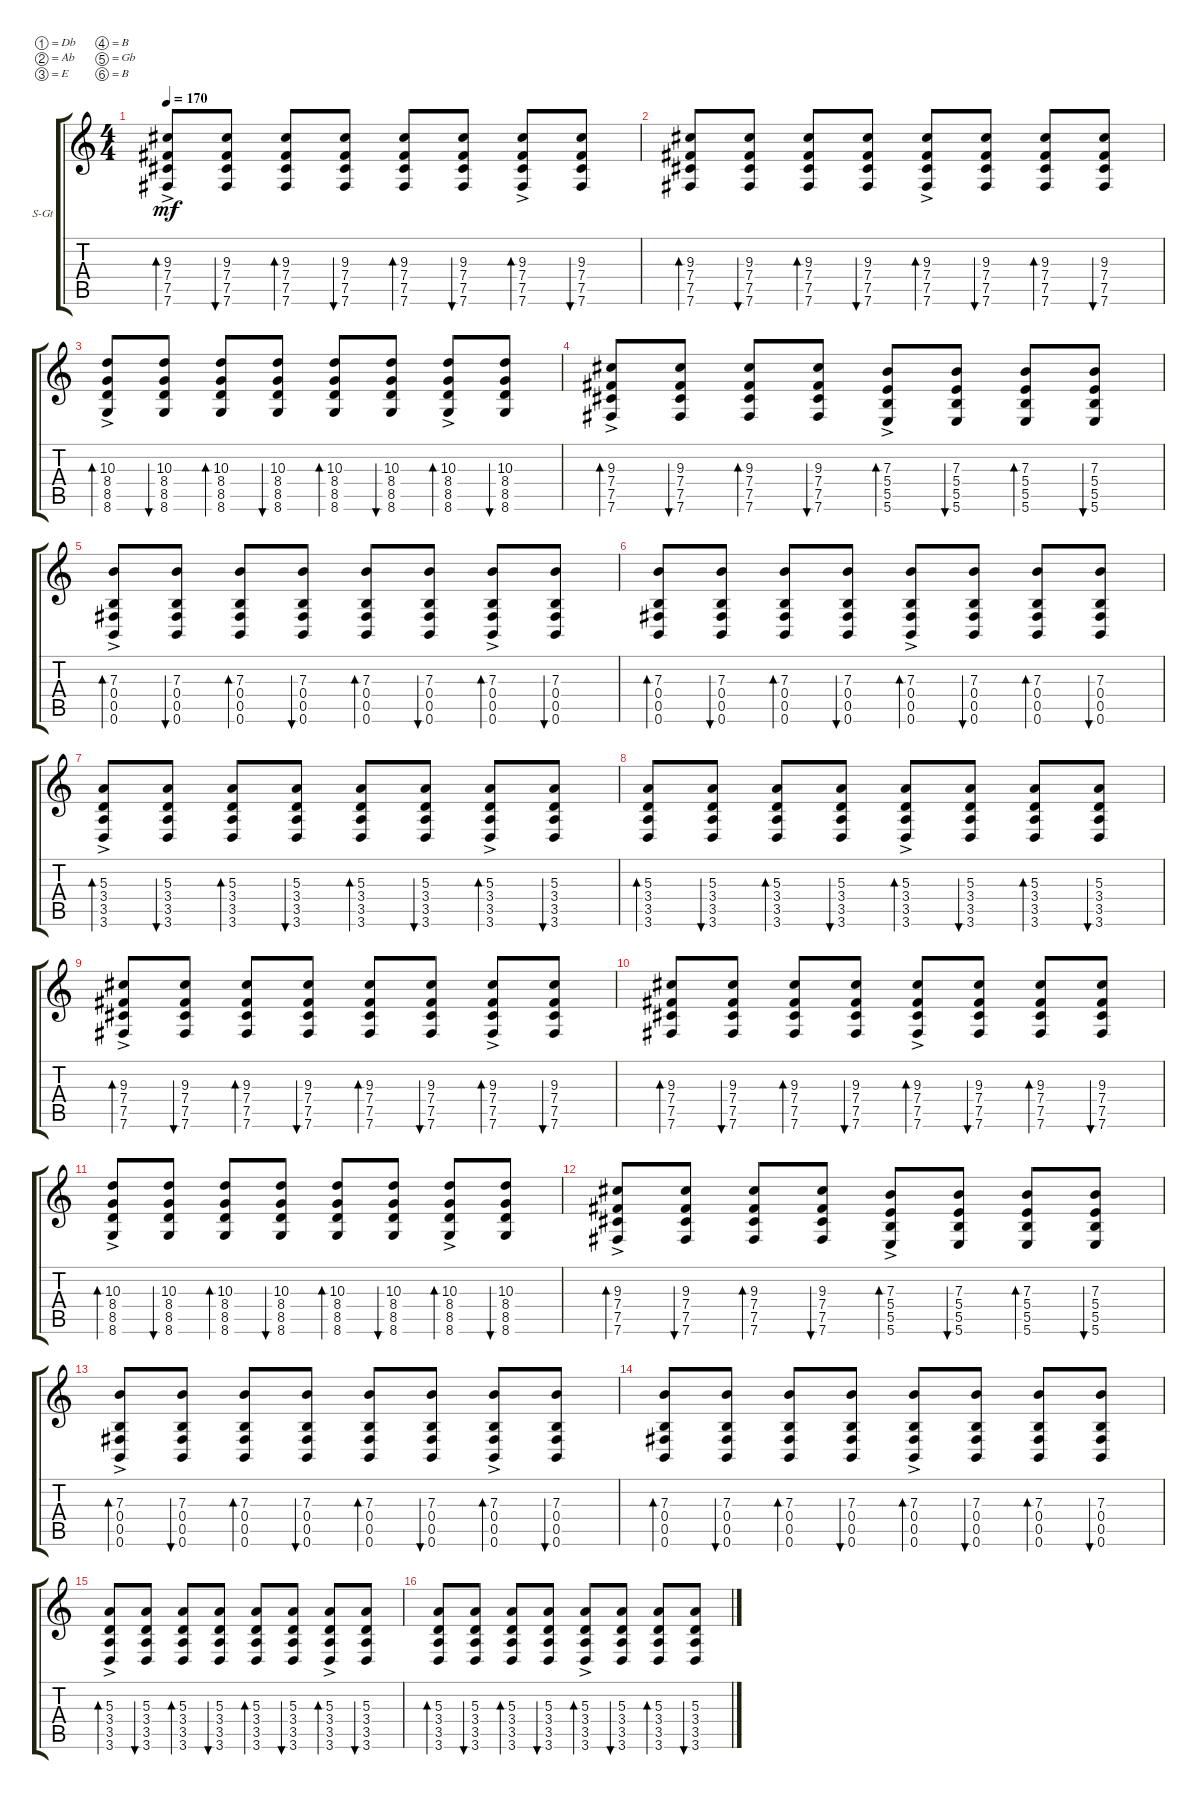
\defaultSystemsLayout 4
\bracketExtendMode groupsimilarinstruments
\firstSystemTrackNameOrientation horizontal
\otherSystemsTrackNameOrientation horizontal
\track ("Steel Guitar" "S-Gt") {instrument acousticguitarsteel}
\staff {score tabs}
\tuning (Db4 Ab3 E3 B2 Gb2 B1)
\ts (4 4)
\tempo 170
\clef g2
\ks c
(7.6 7.5 7.4{ac} 9.3{ac}).8{bd 44 dy mf} (7.5 7.6 9.3 7.4).8{bu 44} (7.6 7.5 9.3 7.4).8{bd 44} (7.5 7.6 9.3 7.4).8{bu 44} (7.6 7.5 9.3 7.4).8{bd 44} (7.5 7.6 9.3 7.4).8{bu 44} (7.6 7.5 9.3{ac} 7.4{ac}).8{bd 44} (7.5 7.6 9.3 7.4).8{bu 44} |
(7.6 7.5 9.3 7.4).8{bd 44} (7.5 7.6 9.3 7.4).8{bu 44} (7.6 7.5 9.3 7.4).8{bd 44} (7.5 7.6 9.3 7.4).8{bu 44} (7.6 7.5 9.3{ac} 7.4{ac}).8{bd 44} (7.5 7.6 9.3 7.4).8{bu 44} (7.6 7.5 9.3 7.4).8{bd 44} (7.5 7.6 9.3 7.4).8{bu 44} |
(8.6 8.5 8.4{ac} 10.3{ac}).8{bd 44} (8.5 8.6 10.3 8.4).8{bu 44} (8.6 8.5 10.3 8.4).8{bd 44} (8.5 8.6 10.3 8.4).8{bu 44} (8.6 8.5 10.3 8.4).8{bd 44} (8.5 8.6 10.3 8.4).8{bu 44} (8.6 8.5 10.3{ac} 8.4{ac}).8{bd 44} (8.5 8.6 10.3 8.4).8{bu 44} |
(7.6 7.5 9.3{ac} 7.4{ac}).8{bd 44} (7.5 7.6 9.3 7.4).8{bu 44} (7.6 7.5 9.3 7.4).8{bd 44} (7.5 7.6 9.3 7.4).8{bu 44} (5.6 5.5 7.3{ac} 5.4{ac}).8{bd 44} (5.5 5.6 7.3 5.4).8{bu 44} (5.6 5.5 7.3 5.4).8{bd 44} (5.5 5.6 7.3 5.4).8{bu 44} |
(0.6 0.5 0.4{ac} 7.3{ac}).8{bd 44} (0.5 0.6 7.3 0.4).8{bu 44} (0.6 0.5 7.3 0.4).8{bd 44} (0.5 0.6 7.3 0.4).8{bu 44} (0.6 0.5 7.3 0.4).8{bd 44} (0.5 0.6 7.3 0.4).8{bu 44} (0.6 0.5 7.3{ac} 0.4{ac}).8{bd 44} (0.5 0.6 7.3 0.4).8{bu 44} |
(0.6 0.5 7.3 0.4).8{bd 44} (0.5 0.6 7.3 0.4).8{bu 44} (0.6 0.5 7.3 0.4).8{bd 44} (0.5 0.6 7.3 0.4).8{bu 44} (0.6 0.5 7.3{ac} 0.4{ac}).8{bd 44} (0.5 0.6 7.3 0.4).8{bu 44} (0.6 0.5 7.3 0.4).8{bd 44} (0.5 0.6 7.3 0.4).8{bu 44} |
(3.6 3.5 3.4{ac} 5.3{ac}).8{bd 44} (3.5 3.6 5.3 3.4).8{bu 44} (3.6 3.5 5.3 3.4).8{bd 44} (3.5 3.6 5.3 3.4).8{bu 44} (3.6 3.5 5.3 3.4).8{bd 44} (3.5 3.6 5.3 3.4).8{bu 44} (3.6 3.5 5.3{ac} 3.4{ac}).8{bd 44} (3.5 3.6 5.3 3.4).8{bu 44} |
(3.6 3.5 5.3 3.4).8{bd 44} (3.5 3.6 5.3 3.4).8{bu 44} (3.6 3.5 5.3 3.4).8{bd 44} (3.5 3.6 5.3 3.4).8{bu 44} (3.6 3.5 5.3{ac} 3.4{ac}).8{bd 44} (3.5 3.6 5.3 3.4).8{bu 44} (3.6 3.5 5.3 3.4).8{bd 44} (3.5 3.6 5.3 3.4).8{bu 44} |
(7.6 7.5 7.4{ac} 9.3{ac}).8{bd 44} (7.5 7.6 9.3 7.4).8{bu 44} (7.6 7.5 9.3 7.4).8{bd 44} (7.5 7.6 9.3 7.4).8{bu 44} (7.6 7.5 9.3 7.4).8{bd 44} (7.5 7.6 9.3 7.4).8{bu 44} (7.6 7.5 9.3{ac} 7.4{ac}).8{bd 44} (7.5 7.6 9.3 7.4).8{bu 44} |
(7.6 7.5 9.3 7.4).8{bd 44} (7.5 7.6 9.3 7.4).8{bu 44} (7.6 7.5 9.3 7.4).8{bd 44} (7.5 7.6 9.3 7.4).8{bu 44} (7.6 7.5 9.3{ac} 7.4{ac}).8{bd 44} (7.5 7.6 9.3 7.4).8{bu 44} (7.6 7.5 9.3 7.4).8{bd 44} (7.5 7.6 9.3 7.4).8{bu 44} |
(8.6 8.5 8.4{ac} 10.3{ac}).8{bd 44} (8.5 8.6 10.3 8.4).8{bu 44} (8.6 8.5 10.3 8.4).8{bd 44} (8.5 8.6 10.3 8.4).8{bu 44} (8.6 8.5 10.3 8.4).8{bd 44} (8.5 8.6 10.3 8.4).8{bu 44} (8.6 8.5 10.3{ac} 8.4{ac}).8{bd 44} (8.5 8.6 10.3 8.4).8{bu 44} |
(7.6 7.5 9.3{ac} 7.4{ac}).8{bd 44} (7.5 7.6 9.3 7.4).8{bu 44} (7.6 7.5 9.3 7.4).8{bd 44} (7.5 7.6 9.3 7.4).8{bu 44} (5.6 5.5 7.3{ac} 5.4{ac}).8{bd 44} (5.5 5.6 7.3 5.4).8{bu 44} (5.6 5.5 7.3 5.4).8{bd 44} (5.5 5.6 7.3 5.4).8{bu 44} |
(0.6 0.5 0.4{ac} 7.3{ac}).8{bd 44} (0.5 0.6 7.3 0.4).8{bu 44} (0.6 0.5 7.3 0.4).8{bd 44} (0.5 0.6 7.3 0.4).8{bu 44} (0.6 0.5 7.3 0.4).8{bd 44} (0.5 0.6 7.3 0.4).8{bu 44} (0.6 0.5 7.3{ac} 0.4{ac}).8{bd 44} (0.5 0.6 7.3 0.4).8{bu 44} |
(0.6 0.5 7.3 0.4).8{bd 44} (0.5 0.6 7.3 0.4).8{bu 44} (0.6 0.5 7.3 0.4).8{bd 44} (0.5 0.6 7.3 0.4).8{bu 44} (0.6 0.5 7.3{ac} 0.4{ac}).8{bd 44} (0.5 0.6 7.3 0.4).8{bu 44} (0.6 0.5 7.3 0.4).8{bd 44} (0.5 0.6 7.3 0.4).8{bu 44} |
(3.6 3.5 3.4{ac} 5.3{ac}).8{bd 44} (3.5 3.6 5.3 3.4).8{bu 44} (3.6 3.5 5.3 3.4).8{bd 44} (3.5 3.6 5.3 3.4).8{bu 44} (3.6 3.5 5.3 3.4).8{bd 44} (3.5 3.6 5.3 3.4).8{bu 44} (3.6 3.5 5.3{ac} 3.4{ac}).8{bd 44} (3.5 3.6 5.3 3.4).8{bu 44} |
(3.6 3.5 5.3 3.4).8{bd 44} (3.5 3.6 5.3 3.4).8{bu 44} (3.6 3.5 5.3 3.4).8{bd 44} (3.5 3.6 5.3 3.4).8{bu 44} (3.6 3.5 5.3{ac} 3.4{ac}).8{bd 44} (3.5 3.6 5.3 3.4).8{bu 44} (3.6 3.5 5.3 3.4).8{bd 44} (3.5 3.6 5.3 3.4).8{bu 44}
